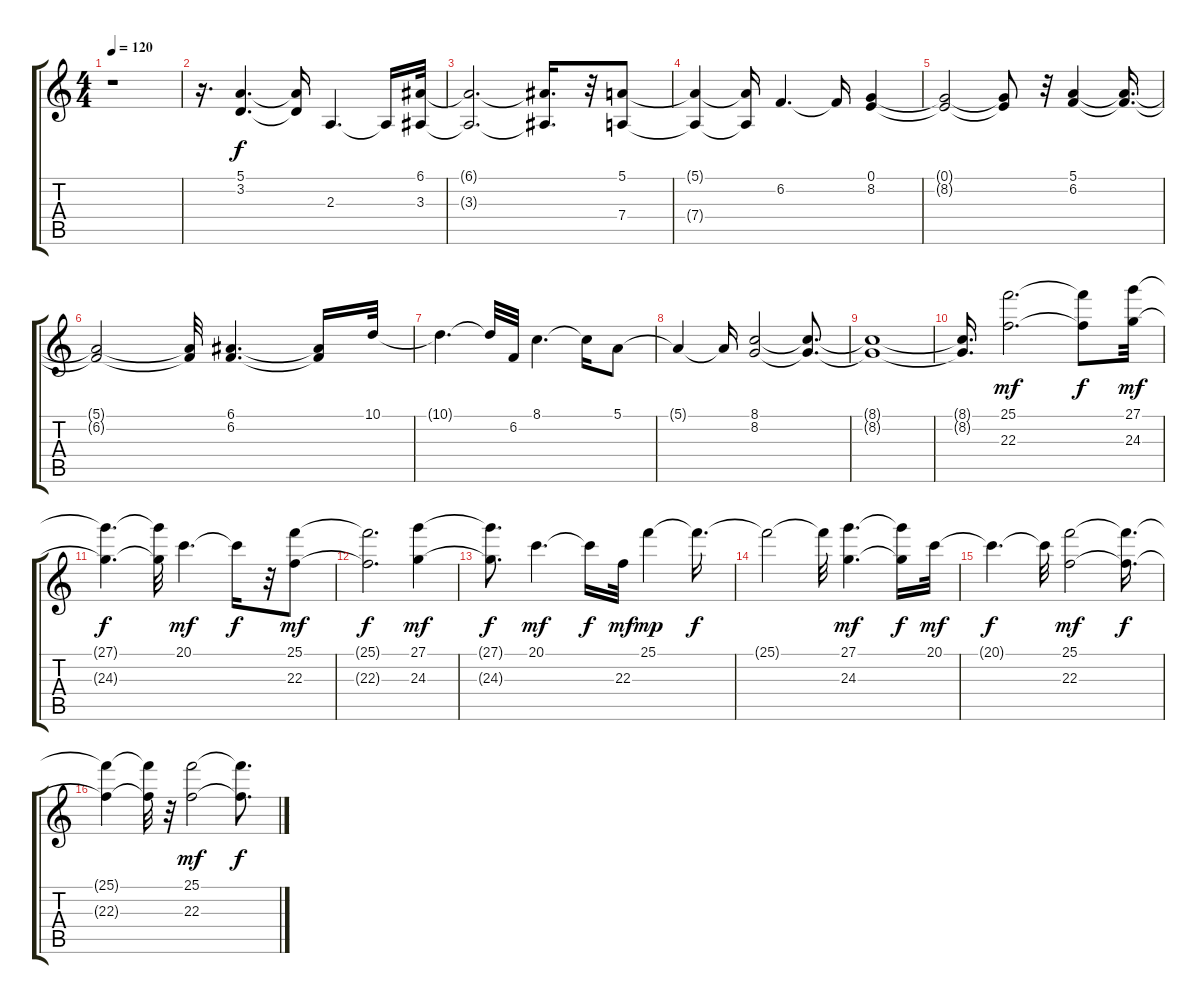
\track "" {instrument stringensemble1}
\staff {score tabs}
\tuning (E4 B3 G3 D3 A2 E2) {hide}
\ts (4 4)
\tempo 120
\clef g2
\ks c
r.1{dy ff} |
r.16{d} (5.1 3.2).4{d dy f} (5.1{t} 3.2{t}).16 2.3.4{d} 2.3{t}.16 (6.1 3.3).32 |
(6.1{t} 3.3{t}).2{d} (6.1{t} 3.3{t}).16{d} r.32 (5.1 7.4).8 |
(5.1{t} 7.4{t}).4 (5.1{t} 7.4{t}).16 6.2.4{d} 6.2{t}.16 (0.1 8.2).4 |
(0.1{t} 8.2{t}).2 (0.1{t} 8.2{t}).8 r.32 (5.1 6.2).4 (5.1{t} 6.2{t}).16{d} |
(5.1{t} 6.2{t}).2 (5.1{t} 6.2{t}).32 (6.1 6.2).4{d} (6.1{t} 6.2{t}).16 10.1.32 |
10.1{t}.4{d} 10.1{t}.32 6.2.32 8.1.4{d} 8.1{t}.16 5.1.8 |
5.1{t}.4 5.1{t}.16 (8.1 8.2).2 (8.1{t} 8.2{t}).8{d} |
(8.1{t} 8.2{t}).1 |
(8.1{t} 8.2{t}).16{d} (25.1 22.3).2{d dy mf} (25.1{t} 22.3{t}).8{dy f} (27.1 24.3).32{dy mf} |
(27.1{t} 24.3{t}).4{d dy f} (27.1{t} 24.3{t}).32 20.1.4{d dy mf} 20.1{t}.16{dy f} r.32 (25.1 22.3).8{dy mf} |
(25.1{t} 22.3{t}).2{d dy f} (27.1 24.3).4{dy mf} |
(27.1{t} 24.3{t}).8{d dy f} 20.1.4{d dy mf} 20.1{t}.16{dy f} 22.3.32{dy mf} 25.1.4{dy mp} 25.1{t}.16{d dy f} |
25.1{t}.2 25.1{t}.32 (27.1 24.3).4{d dy mf} (27.1{t} 24.3{t}).16{dy f} 20.1.32{dy mf} |
20.1{t}.4{d dy f} 20.1{t}.32 (25.1 22.3).2{dy mf} (25.1{t} 22.3{t}).16{d dy f} |
(25.1{t} 22.3{t}).4 (25.1{t} 22.3{t}).32 r.32 (25.1 22.3).2{dy mf} (25.1{t} 22.3{t}).8{d dy f}
